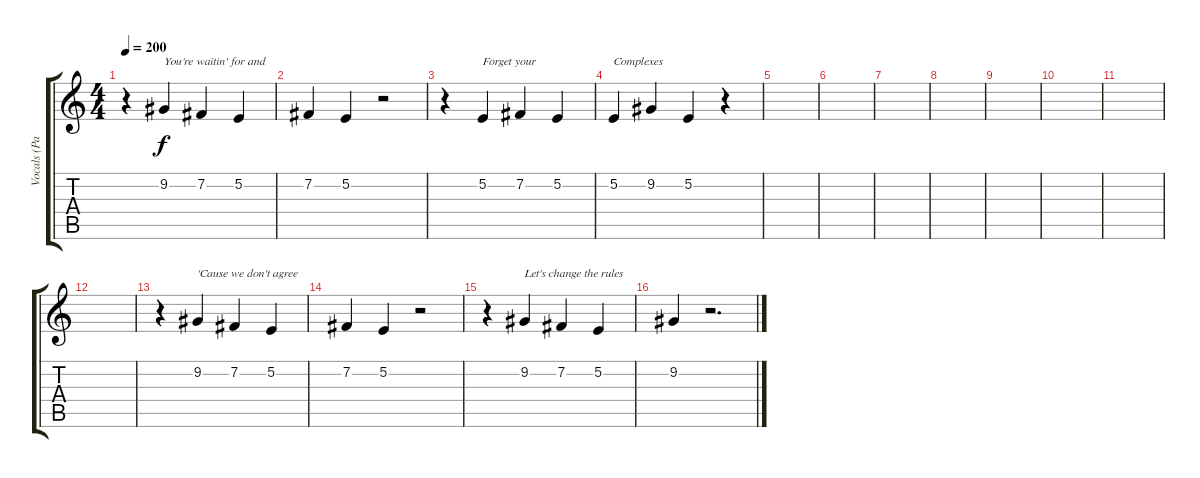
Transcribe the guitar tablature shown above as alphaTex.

\track ("Vocals (Pablo)" "Vocals (Pa") {instrument tenorsax}
\staff {score tabs}
\tuning (E4 B3 G3 D3 A2 E2) {hide}
\ts (4 4)
\tempo 200
\clef g2
\ks c
r.4{dy f} 9.2.4{txt "You're waitin' for and"} 7.2.4 5.2.4 |
7.2.4 5.2.4 r.2 |
r.4 5.2.4{txt "Forget your"} 7.2.4 5.2.4 |
5.2.4{txt "Complexes"} 9.2.4 5.2.4 r.4 |
|
|
|
|
|
|
|
|
r.4 9.2.4{txt "'Cause we don't agree"} 7.2.4 5.2.4 |
7.2.4 5.2.4 r.2 |
r.4 9.2.4{txt "Let's change the rules"} 7.2.4 5.2.4 |
9.2.4 r.2{d}
